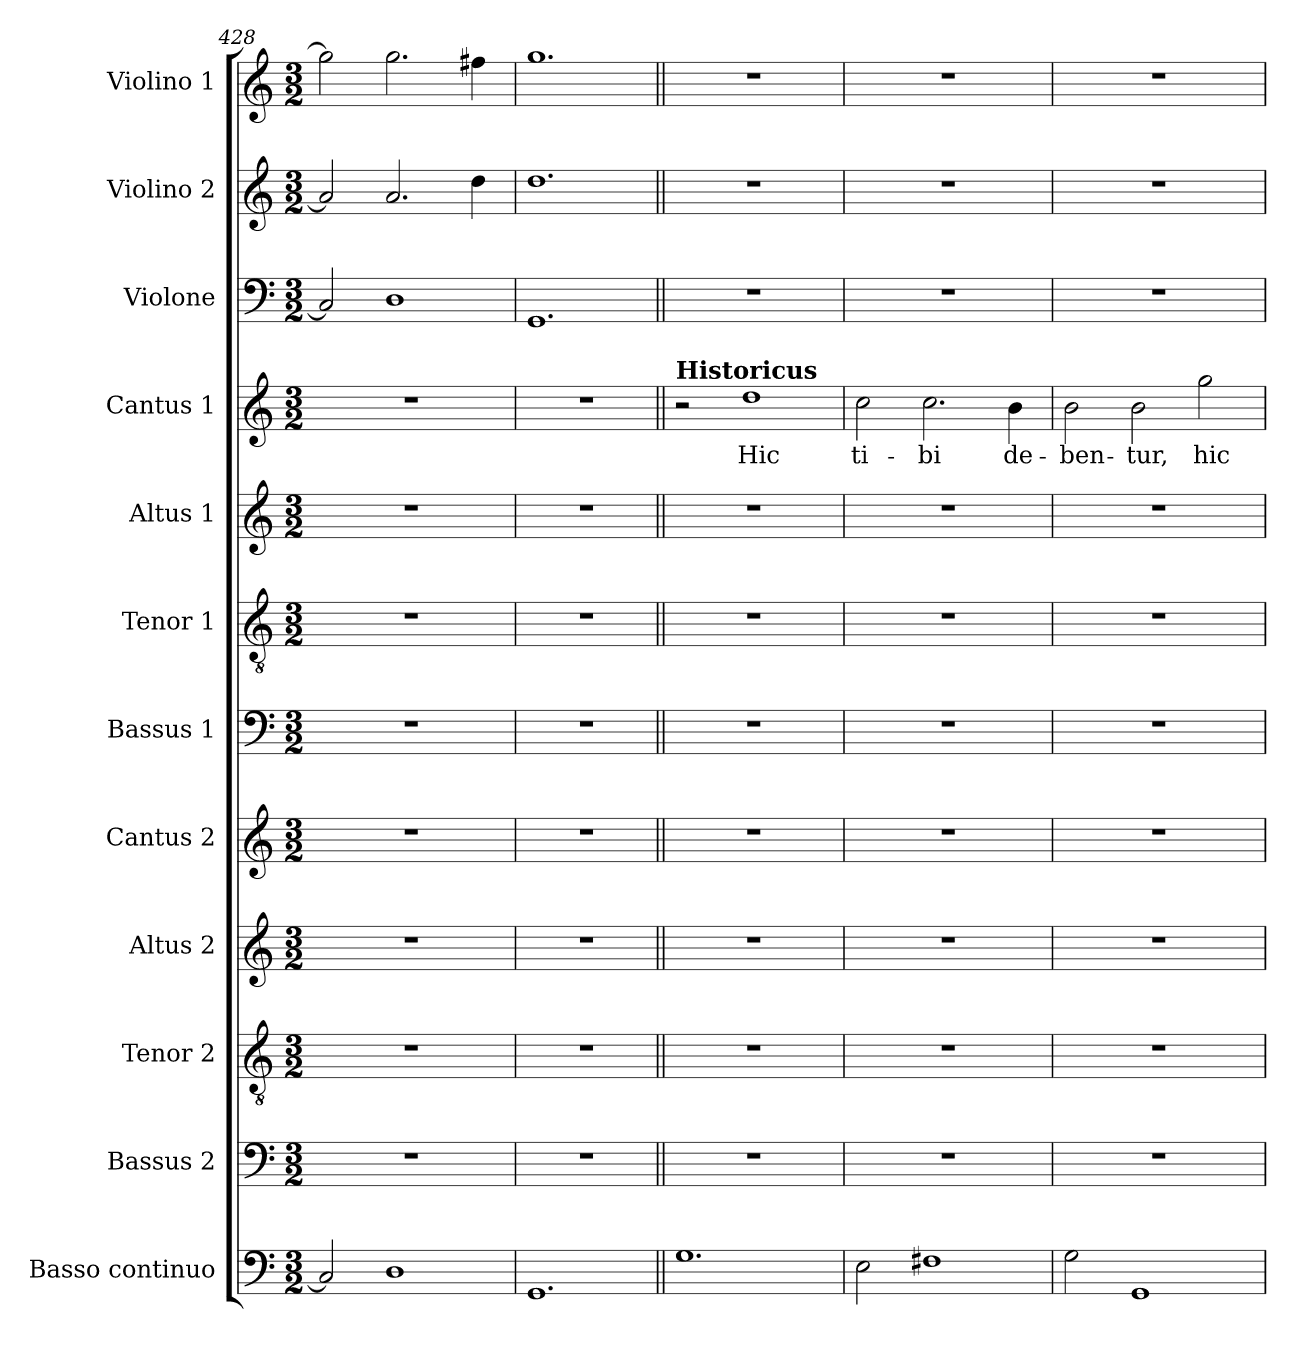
**kern	**kern	**kern	**kern	**kern	**kern	**kern	**kern	**kern	**text	**kern	**kern	**kern
*part12	*part11	*part10	*part9	*part8	*part7	*part6	*part5	*part4	*part4	*part3	*part2	*part1
*staff12	*staff11	*staff10	*staff9	*staff8	*staff7	*staff6	*staff5	*staff4	*staff4	*staff3	*staff2	*staff1
*I"Basso continuo	*I"Bassus 2	*I"Tenor 2	*I"Altus 2	*I"Cantus 2	*I"Bassus 1	*I"Tenor 1	*I"Altus 1	*I"Cantus 1	*	*I"Violone	*I"Violino 2	*I"Violino 1
*I'BC	*I'B2	*I'T2	*I'A2	*I'C2	*I'B1	*I'T1	*I'A1	*I'C1	*	*I'Vn	*I'V2	*I'V1
*clefF4	*clefF4	*clefGv2	*clefG2	*clefG2	*clefF4	*clefGv2	*clefG2	*clefG2	*	*clefF4	*clefG2	*clefG2
*ITrd7c12	*	*	*	*	*	*	*	*	*	*ITrd7c12	*	*
*k[]	*k[]	*k[]	*k[]	*k[]	*k[]	*k[]	*k[]	*k[]	*	*k[]	*k[]	*k[]
*C:	*C:	*C:	*C:	*C:	*C:	*C:	*C:	*C:	*	*C:	*C:	*C:
*M3/2	*M3/2	*M3/2	*M3/2	*M3/2	*M3/2	*M3/2	*M3/2	*M3/2	*	*M3/2	*M3/2	*M3/2
=428	=428	=428	=428	=428	=428	=428	=428	=428	=428	=428	=428	=428
2CC/]	1.r	1.r	1.r	1.r	1.r	1.r	1.r	1.r	.	2CC/]	2a/]	2gg\]
1DD	.	.	.	.	.	.	.	.	.	1DD	2.a/	2.gg\
.	.	.	.	.	.	.	.	.	.	.	4dd\	4ff#X\
=429	=429	=429	=429	=429	=429	=429	=429	=429	=429	=429	=429	=429
1.GGG	1.r	1.r	1.r	1.r	1.r	1.r	1.r	1.r	.	1.GGG	1.dd	1.gg
!!LO:PB:g=z
=430||	=430||	=430||	=430||	=430||	=430||	=430||	=430||	=430||	=430||	=430||	=430||	=430||
!	!	!	!	!	!	!	!	!LO:TX:a:B:t=Historicus	!	!	!	!
1.GG	1.r	1.r	1.r	1.r	1.r	1.r	1.r	2r	.	1.r	1.r	1.r
!	!	!	!	!	!	!	!	!	!LO:LY:b	!	!	!
.	.	.	.	.	.	.	.	1dd	Hic	.	.	.
=431	=431	=431	=431	=431	=431	=431	=431	=431	=431	=431	=431	=431
!	!	!	!	!	!	!	!	!	!LO:LY:b	!	!	!
2EE\	1.r	1.r	1.r	1.r	1.r	1.r	1.r	2cc\	ti-	1.r	1.r	1.r
!	!	!	!	!	!	!	!	!	!LO:LY:b	!	!	!
1FF#X	.	.	.	.	.	.	.	2.cc\	-bi	.	.	.
!	!	!	!	!	!	!	!	!	!LO:LY:b	!	!	!
.	.	.	.	.	.	.	.	4b\	de-	.	.	.
=432	=432	=432	=432	=432	=432	=432	=432	=432	=432	=432	=432	=432
!	!	!	!	!	!	!	!	!	!LO:LY:b	!	!	!
2GG\	1.r	1.r	1.r	1.r	1.r	1.r	1.r	2b\	-ben-	1.r	1.r	1.r
!	!	!	!	!	!	!	!	!	!LO:LY:b	!	!	!
1GGG	.	.	.	.	.	.	.	2b\	-tur,	.	.	.
!	!	!	!	!	!	!	!	!	!LO:LY:b	!	!	!
.	.	.	.	.	.	.	.	2gg\	hic	.	.	.
=	=	=	=	=	=	=	=	=	=	=	=	=
*-	*-	*-	*-	*-	*-	*-	*-	*-	*-	*-	*-	*-
